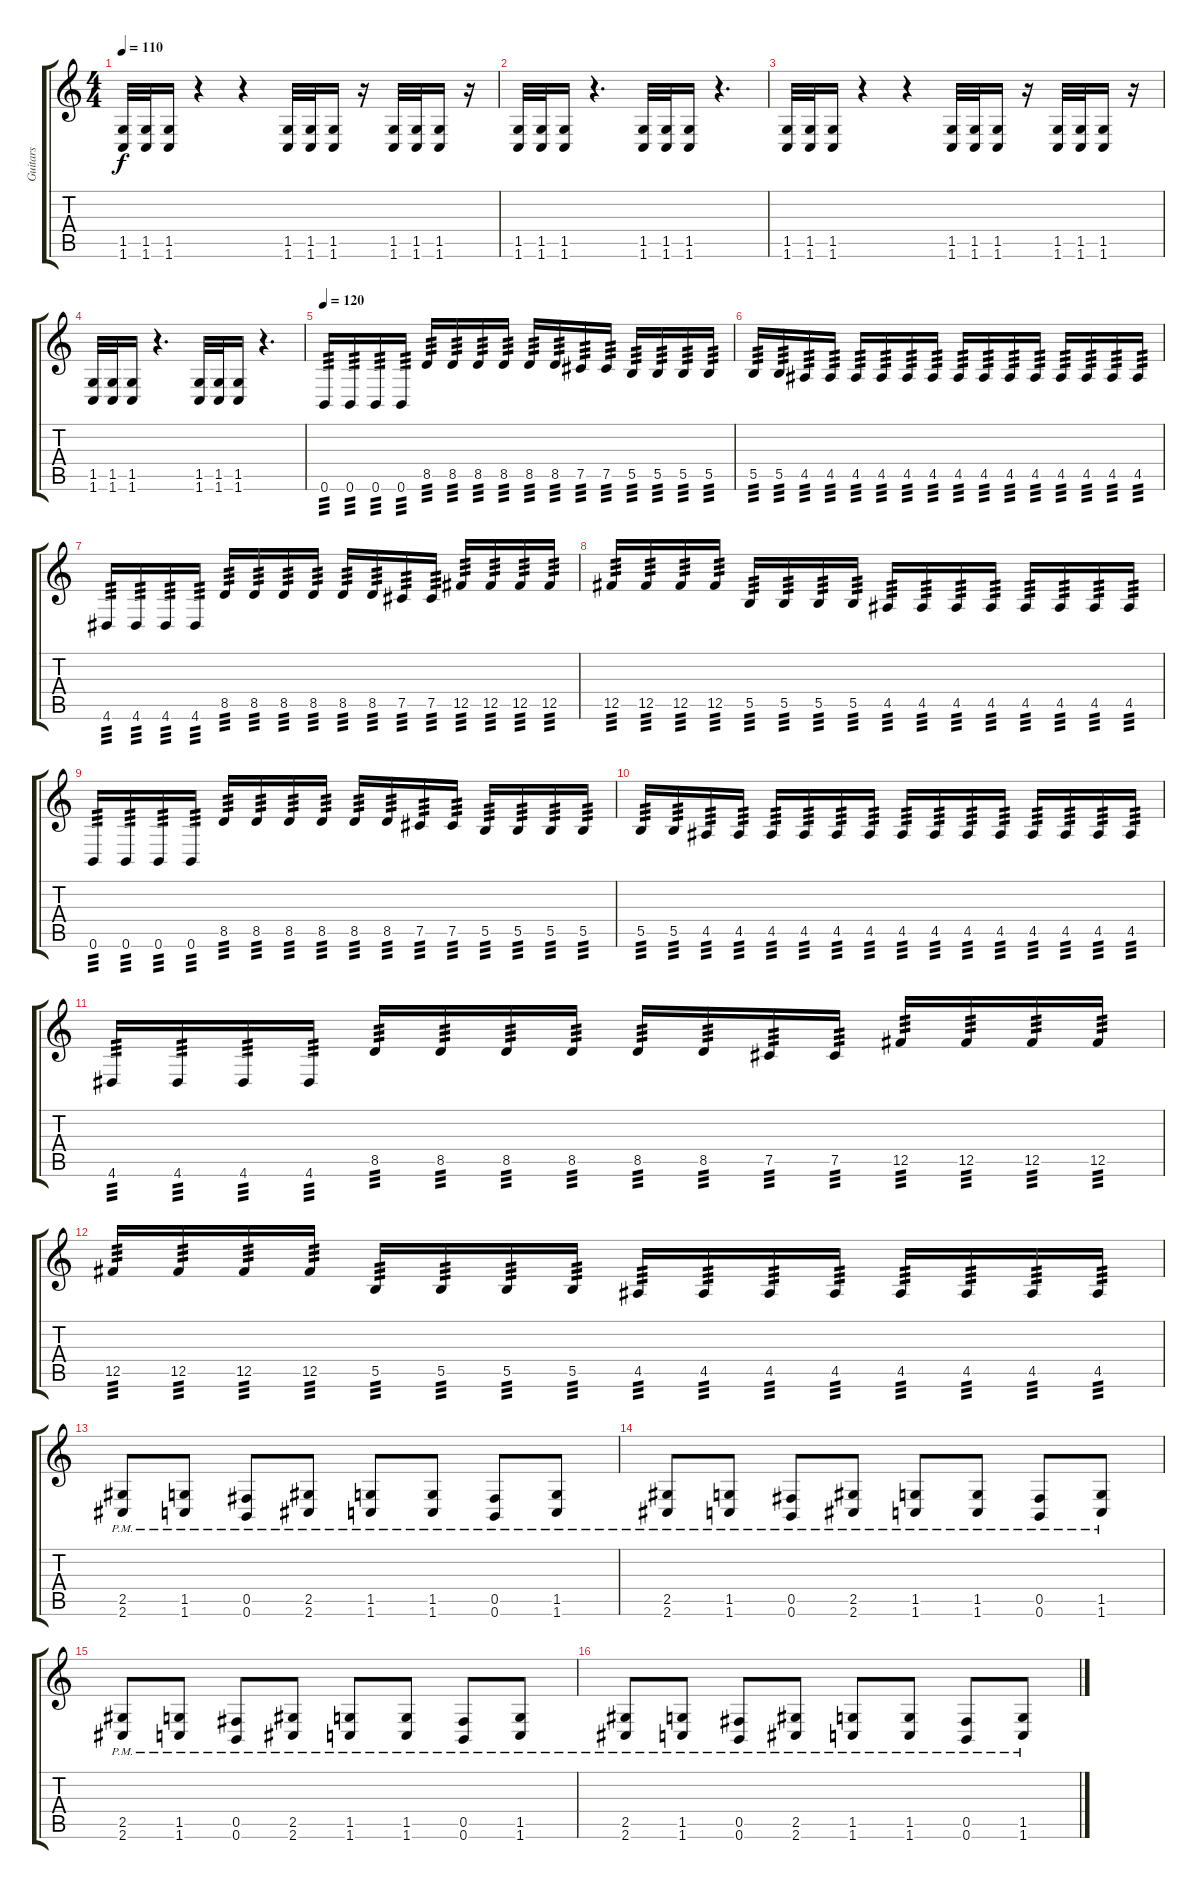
\track ("Guitars" "Guitars") {instrument overdrivenguitar}
\staff {score tabs}
\tuning (Db4 Ab3 E3 B2 Gb2 B1) {hide}
\ts (4 4)
\tempo 110
\clef g2
\ks c
(1.5 1.6).32{dy f} (1.5 1.6).32 (1.5 1.6).16 r.4 r.4 (1.5 1.6).32 (1.5 1.6).32 (1.5 1.6).16 r.16 (1.5 1.6).32 (1.5 1.6).32 (1.5 1.6).16 r.16 |
(1.5 1.6).32 (1.5 1.6).32 (1.5 1.6).16 r.4{d} (1.5 1.6).32 (1.5 1.6).32 (1.5 1.6).16 r.4{d} |
(1.5 1.6).32 (1.5 1.6).32 (1.5 1.6).16 r.4 r.4 (1.5 1.6).32 (1.5 1.6).32 (1.5 1.6).16 r.16 (1.5 1.6).32 (1.5 1.6).32 (1.5 1.6).16 r.16 |
(1.5 1.6).32 (1.5 1.6).32 (1.5 1.6).16 r.4{d} (1.5 1.6).32 (1.5 1.6).32 (1.5 1.6).16 r.4{d} |
\tempo 120
0.6.16{tp 3} 0.6.16{tp 3} 0.6.16{tp 3} 0.6.16{tp 3} 8.5.16{tp 3} 8.5.16{tp 3} 8.5.16{tp 3} 8.5.16{tp 3} 8.5.16{tp 3} 8.5.16{tp 3} 7.5.16{tp 3} 7.5.16{tp 3} 5.5.16{tp 3} 5.5.16{tp 3} 5.5.16{tp 3} 5.5.16{tp 3} |
5.5.16{tp 3} 5.5.16{tp 3} 4.5.16{tp 3} 4.5.16{tp 3} 4.5.16{tp 3} 4.5.16{tp 3} 4.5.16{tp 3} 4.5.16{tp 3} 4.5.16{tp 3} 4.5.16{tp 3} 4.5.16{tp 3} 4.5.16{tp 3} 4.5.16{tp 3} 4.5.16{tp 3} 4.5.16{tp 3} 4.5.16{tp 3} |
4.6.16{tp 3} 4.6.16{tp 3} 4.6.16{tp 3} 4.6.16{tp 3} 8.5.16{tp 3} 8.5.16{tp 3} 8.5.16{tp 3} 8.5.16{tp 3} 8.5.16{tp 3} 8.5.16{tp 3} 7.5.16{tp 3} 7.5.16{tp 3} 12.5.16{tp 3} 12.5.16{tp 3} 12.5.16{tp 3} 12.5.16{tp 3} |
12.5.16{tp 3} 12.5.16{tp 3} 12.5.16{tp 3} 12.5.16{tp 3} 5.5.16{tp 3} 5.5.16{tp 3} 5.5.16{tp 3} 5.5.16{tp 3} 4.5.16{tp 3} 4.5.16{tp 3} 4.5.16{tp 3} 4.5.16{tp 3} 4.5.16{tp 3} 4.5.16{tp 3} 4.5.16{tp 3} 4.5.16{tp 3} |
0.6.16{tp 3} 0.6.16{tp 3} 0.6.16{tp 3} 0.6.16{tp 3} 8.5.16{tp 3} 8.5.16{tp 3} 8.5.16{tp 3} 8.5.16{tp 3} 8.5.16{tp 3} 8.5.16{tp 3} 7.5.16{tp 3} 7.5.16{tp 3} 5.5.16{tp 3} 5.5.16{tp 3} 5.5.16{tp 3} 5.5.16{tp 3} |
5.5.16{tp 3} 5.5.16{tp 3} 4.5.16{tp 3} 4.5.16{tp 3} 4.5.16{tp 3} 4.5.16{tp 3} 4.5.16{tp 3} 4.5.16{tp 3} 4.5.16{tp 3} 4.5.16{tp 3} 4.5.16{tp 3} 4.5.16{tp 3} 4.5.16{tp 3} 4.5.16{tp 3} 4.5.16{tp 3} 4.5.16{tp 3} |
4.6.16{tp 3} 4.6.16{tp 3} 4.6.16{tp 3} 4.6.16{tp 3} 8.5.16{tp 3} 8.5.16{tp 3} 8.5.16{tp 3} 8.5.16{tp 3} 8.5.16{tp 3} 8.5.16{tp 3} 7.5.16{tp 3} 7.5.16{tp 3} 12.5.16{tp 3} 12.5.16{tp 3} 12.5.16{tp 3} 12.5.16{tp 3} |
12.5.16{tp 3} 12.5.16{tp 3} 12.5.16{tp 3} 12.5.16{tp 3} 5.5.16{tp 3} 5.5.16{tp 3} 5.5.16{tp 3} 5.5.16{tp 3} 4.5.16{tp 3} 4.5.16{tp 3} 4.5.16{tp 3} 4.5.16{tp 3} 4.5.16{tp 3} 4.5.16{tp 3} 4.5.16{tp 3} 4.5.16{tp 3} |
(2.5{pm} 2.6{pm}).8 (1.5{pm} 1.6{pm}).8 (0.5{pm} 0.6{pm}).8 (2.5{pm} 2.6{pm}).8 (1.5{pm} 1.6{pm}).8 (1.5{pm} 1.6{pm}).8 (0.5{pm} 0.6{pm}).8 (1.5{pm} 1.6{pm}).8 |
(2.5{pm} 2.6{pm}).8 (1.5{pm} 1.6{pm}).8 (0.5{pm} 0.6{pm}).8 (2.5{pm} 2.6{pm}).8 (1.5{pm} 1.6{pm}).8 (1.5{pm} 1.6{pm}).8 (0.5{pm} 0.6{pm}).8 (1.5{pm} 1.6{pm}).8 |
(2.5{pm} 2.6{pm}).8 (1.5{pm} 1.6{pm}).8 (0.5{pm} 0.6{pm}).8 (2.5{pm} 2.6{pm}).8 (1.5{pm} 1.6{pm}).8 (1.5{pm} 1.6{pm}).8 (0.5{pm} 0.6{pm}).8 (1.5{pm} 1.6{pm}).8 |
(2.5{pm} 2.6{pm}).8 (1.5{pm} 1.6{pm}).8 (0.5{pm} 0.6{pm}).8 (2.5{pm} 2.6{pm}).8 (1.5{pm} 1.6{pm}).8 (1.5{pm} 1.6{pm}).8 (0.5{pm} 0.6{pm}).8 (1.5{pm} 1.6{pm}).8
